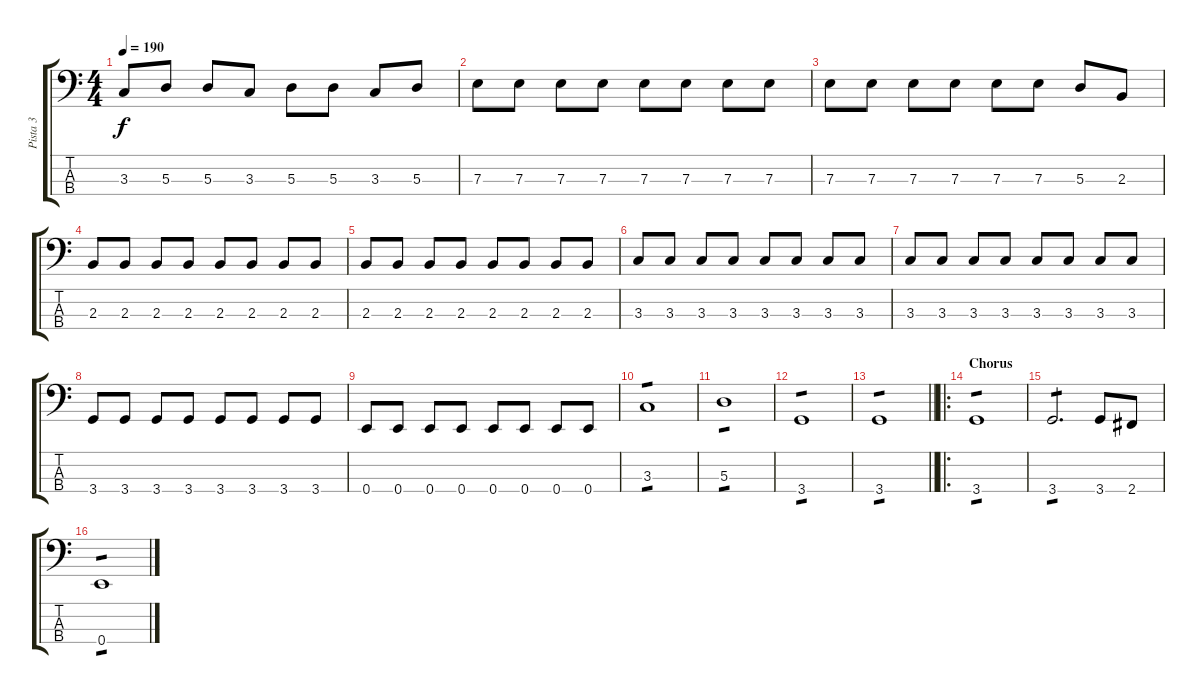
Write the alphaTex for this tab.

\track ("Pista 3" "Pista 3") {instrument electricbassfinger}
\staff {score tabs}
\tuning (G2 D2 A1 E1) {hide}
\ts (4 4)
\tempo 190
\clef f4
\ks c
3.3.8{dy f} 5.3.8 5.3.8 3.3.8 5.3.8 5.3.8 3.3.8 5.3.8 |
7.3.8 7.3.8 7.3.8 7.3.8 7.3.8 7.3.8 7.3.8 7.3.8 |
7.3.8 7.3.8 7.3.8 7.3.8 7.3.8 7.3.8 5.3.8 2.3.8 |
2.3.8 2.3.8 2.3.8 2.3.8 2.3.8 2.3.8 2.3.8 2.3.8 |
2.3.8 2.3.8 2.3.8 2.3.8 2.3.8 2.3.8 2.3.8 2.3.8 |
3.3.8 3.3.8 3.3.8 3.3.8 3.3.8 3.3.8 3.3.8 3.3.8 |
3.3.8 3.3.8 3.3.8 3.3.8 3.3.8 3.3.8 3.3.8 3.3.8 |
3.4.8 3.4.8 3.4.8 3.4.8 3.4.8 3.4.8 3.4.8 3.4.8 |
0.4.8 0.4.8 0.4.8 0.4.8 0.4.8 0.4.8 0.4.8 0.4.8 |
3.3.1{tp 1} |
5.3.1{tp 1} |
3.4.1{tp 1} |
\barLineRight lightlight
3.4.1{tp 1} |
\ro
\section ("" "Chorus")
3.4.1{tp 1} |
3.4.2{d tp 1} 3.4.8 2.4.8 |
0.4.1{tp 1}
